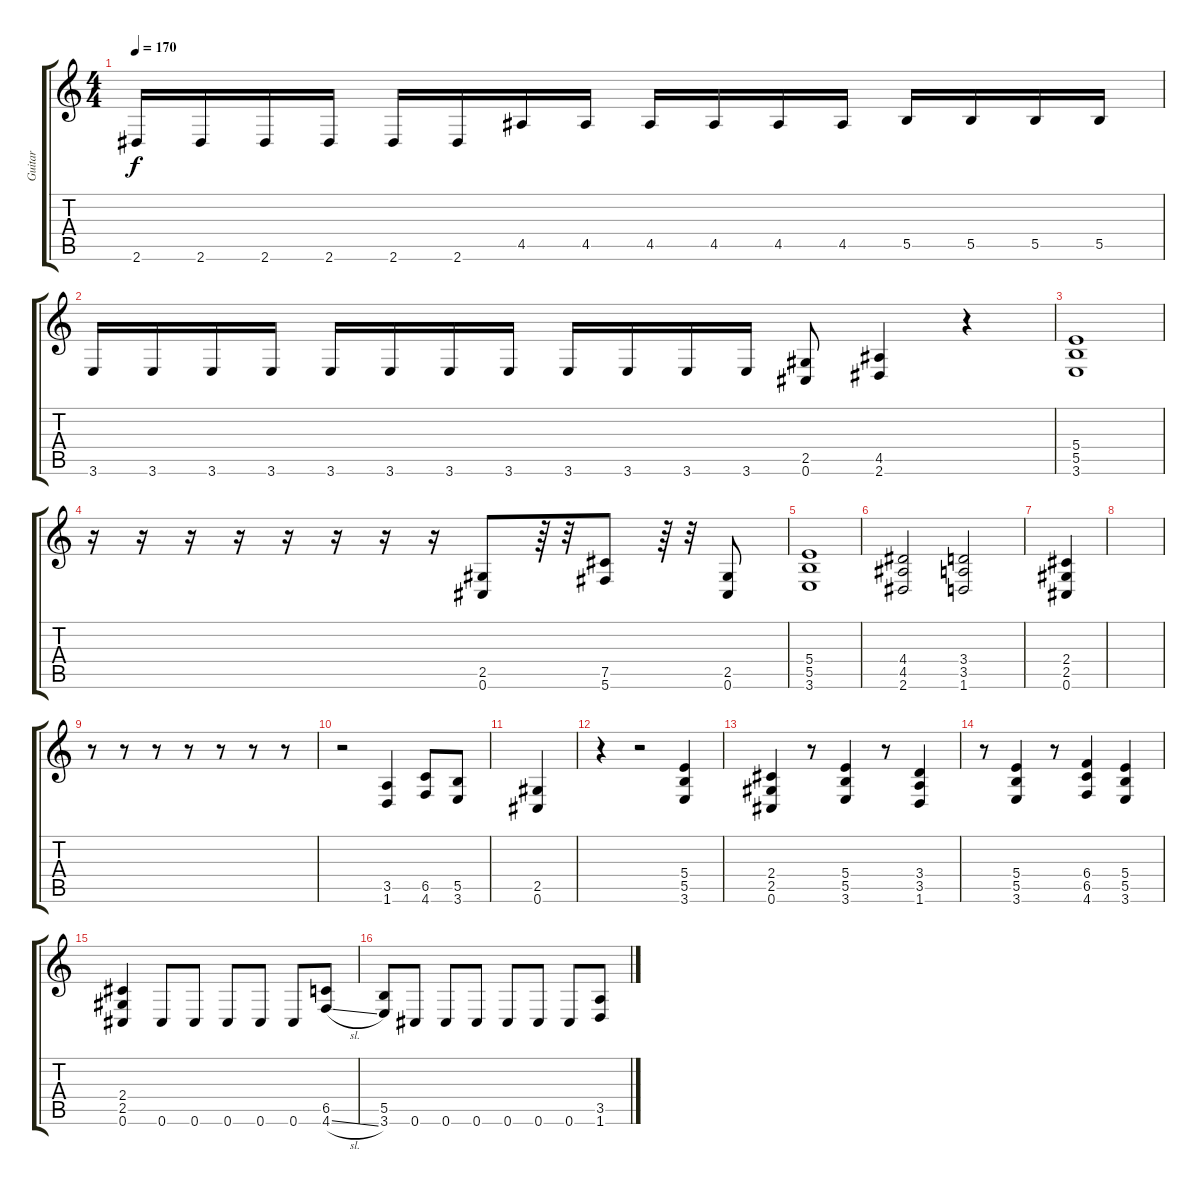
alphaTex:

\track ("Guitar" "Guitar") {instrument distortionguitar}
\staff {score tabs}
\tuning (Db4 Ab3 E3 B2 Gb2 Db2) {hide}
\ts (4 4)
\tempo 170
\clef g2
\ks c
2.6.16{dy f} 2.6.16 2.6.16 2.6.16 2.6.16 2.6.16 4.5.16 4.5.16 4.5.16 4.5.16 4.5.16 4.5.16 5.5.16 5.5.16 5.5.16 5.5.16 |
3.6.16 3.6.16 3.6.16 3.6.16 3.6.16 3.6.16 3.6.16 3.6.16 3.6.16 3.6.16 3.6.16 3.6.16 (2.5 0.6).8 (4.5 2.6).4 r.4 |
(5.4 5.5 3.6).1 |
r.16 r.16 r.16 r.16 r.16 r.16 r.16 r.16 (2.5 0.6).8 r.64 r.32 (7.5 5.6).8 r.64 r.32 (2.5 0.6).8 |
(5.4 5.5 3.6).1 |
(4.4 4.5 2.6).2 (3.4 3.5 1.6).2 |
(2.4 2.5 0.6).4 |
|
r.8 r.8 r.8 r.8 r.8 r.8 r.8 |
r.2 (3.5 1.6).4 (6.5 4.6).8 (5.5 3.6).8 |
(2.5 0.6).4 |
r.4 r.2 (5.4 5.5 3.6).4 |
(2.4 2.5 0.6).4 r.8 (5.4 5.5 3.6).4 r.8 (3.4 3.5 1.6).4 |
r.8 (5.4 5.5 3.6).4 r.8 (6.4 6.5 4.6).4 (5.4 5.5 3.6).4 |
(2.4 2.5 0.6).4 0.6.8 0.6.8 0.6.8 0.6.8 0.6.8 (6.5 4.6{sl}).8 |
(5.5 3.6).8 0.6.8 0.6.8 0.6.8 0.6.8 0.6.8 0.6.8 (3.5 1.6{sl}).8
